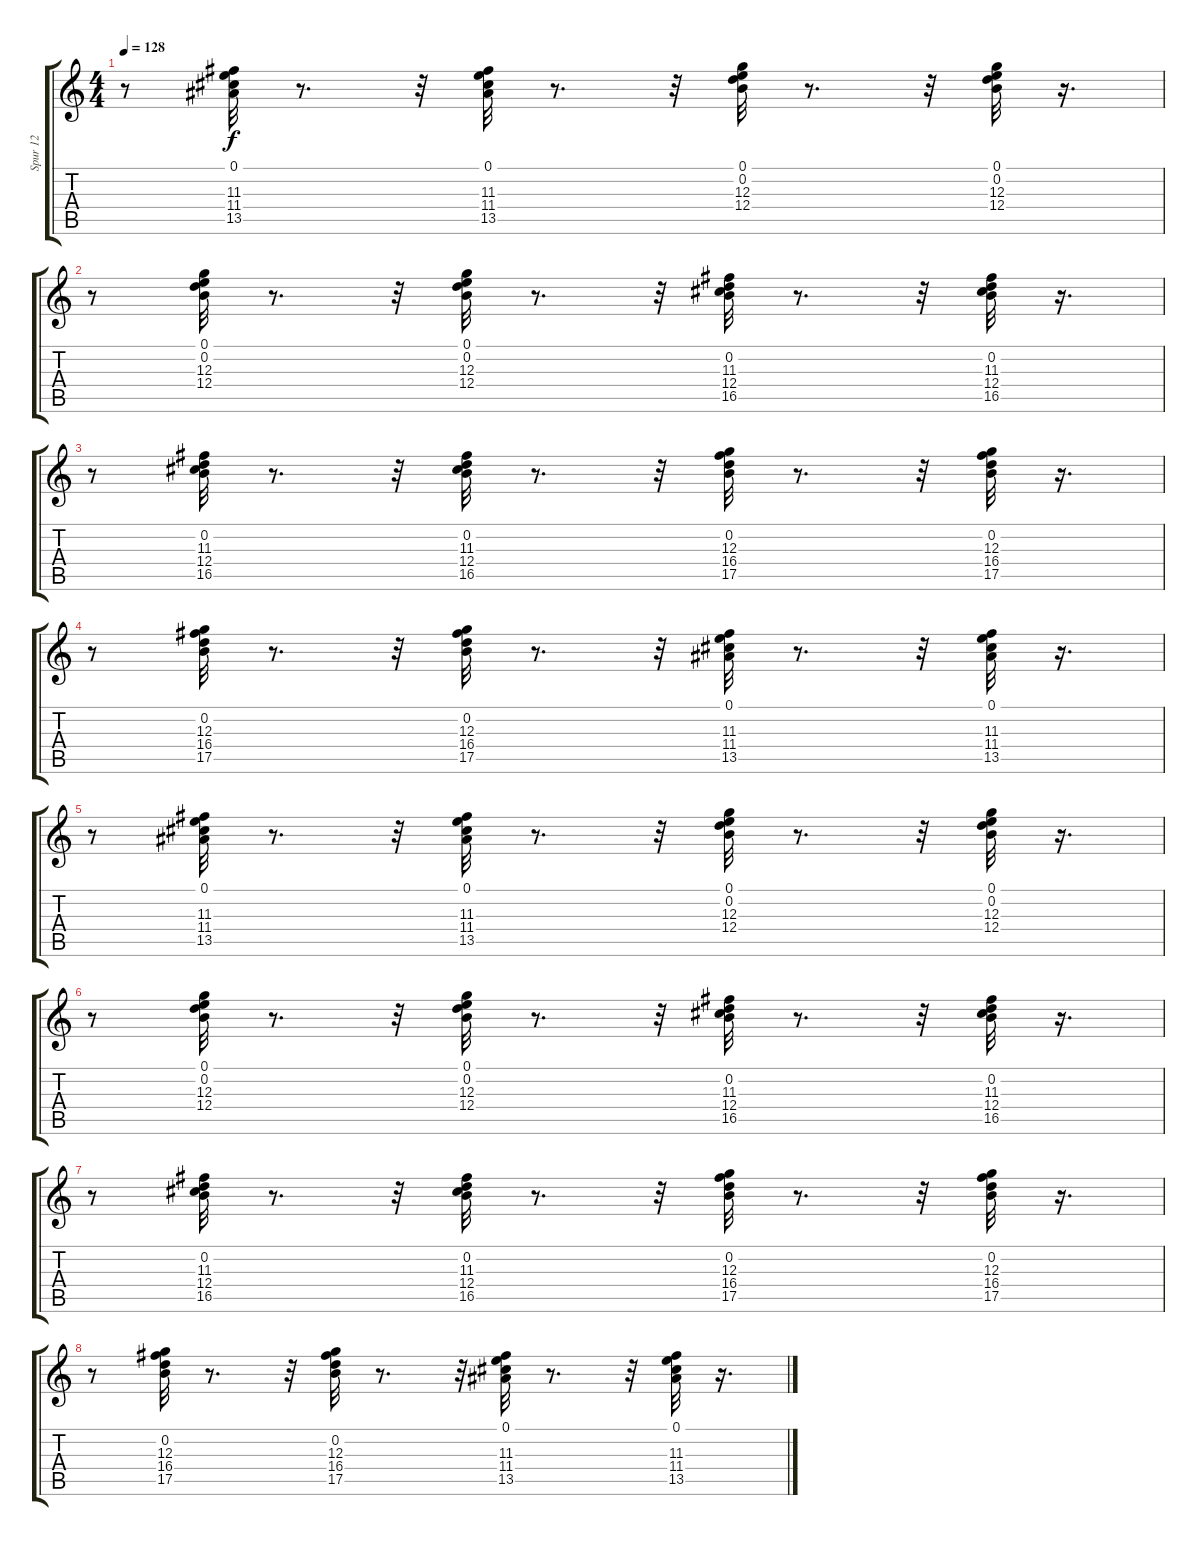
\track ("Spur 12" "Spur 12") {instrument electricguitarmuted}
\staff {score tabs}
\tuning (E4 B3 G3 D3 A2 E2) {hide}
\ts (4 4)
\tempo 128
\clef g2
\ks c
r.8{dy f} (0.1 11.3 11.4 13.5).32 r.8{d} r.32 (0.1 11.3 11.4 13.5).32 r.8{d} r.32 (0.1 0.2 12.3 12.4).32 r.8{d} r.32 (0.1 0.2 12.3 12.4).32 r.16{d} |
r.8 (0.1 0.2 12.3 12.4).32 r.8{d} r.32 (0.1 0.2 12.3 12.4).32 r.8{d} r.32 (0.2 11.3 12.4 16.5).32 r.8{d} r.32 (0.2 11.3 12.4 16.5).32 r.16{d} |
r.8 (0.2 11.3 12.4 16.5).32 r.8{d} r.32 (0.2 11.3 12.4 16.5).32 r.8{d} r.32 (0.2 12.3 16.4 17.5).32 r.8{d} r.32 (0.2 12.3 16.4 17.5).32 r.16{d} |
r.8 (0.2 12.3 16.4 17.5).32 r.8{d} r.32 (0.2 12.3 16.4 17.5).32 r.8{d} r.32 (0.1 11.3 11.4 13.5).32 r.8{d} r.32 (0.1 11.3 11.4 13.5).32 r.16{d} |
r.8 (0.1 11.3 11.4 13.5).32 r.8{d} r.32 (0.1 11.3 11.4 13.5).32 r.8{d} r.32 (0.1 0.2 12.3 12.4).32 r.8{d} r.32 (0.1 0.2 12.3 12.4).32 r.16{d} |
r.8 (0.1 0.2 12.3 12.4).32 r.8{d} r.32 (0.1 0.2 12.3 12.4).32 r.8{d} r.32 (0.2 11.3 12.4 16.5).32 r.8{d} r.32 (0.2 11.3 12.4 16.5).32 r.16{d} |
r.8 (0.2 11.3 12.4 16.5).32 r.8{d} r.32 (0.2 11.3 12.4 16.5).32 r.8{d} r.32 (0.2 12.3 16.4 17.5).32 r.8{d} r.32 (0.2 12.3 16.4 17.5).32 r.16{d} |
r.8 (0.2 12.3 16.4 17.5).32 r.8{d} r.32 (0.2 12.3 16.4 17.5).32 r.8{d} r.32 (0.1 11.3 11.4 13.5).32 r.8{d} r.32 (0.1 11.3 11.4 13.5).32 r.16{d}
